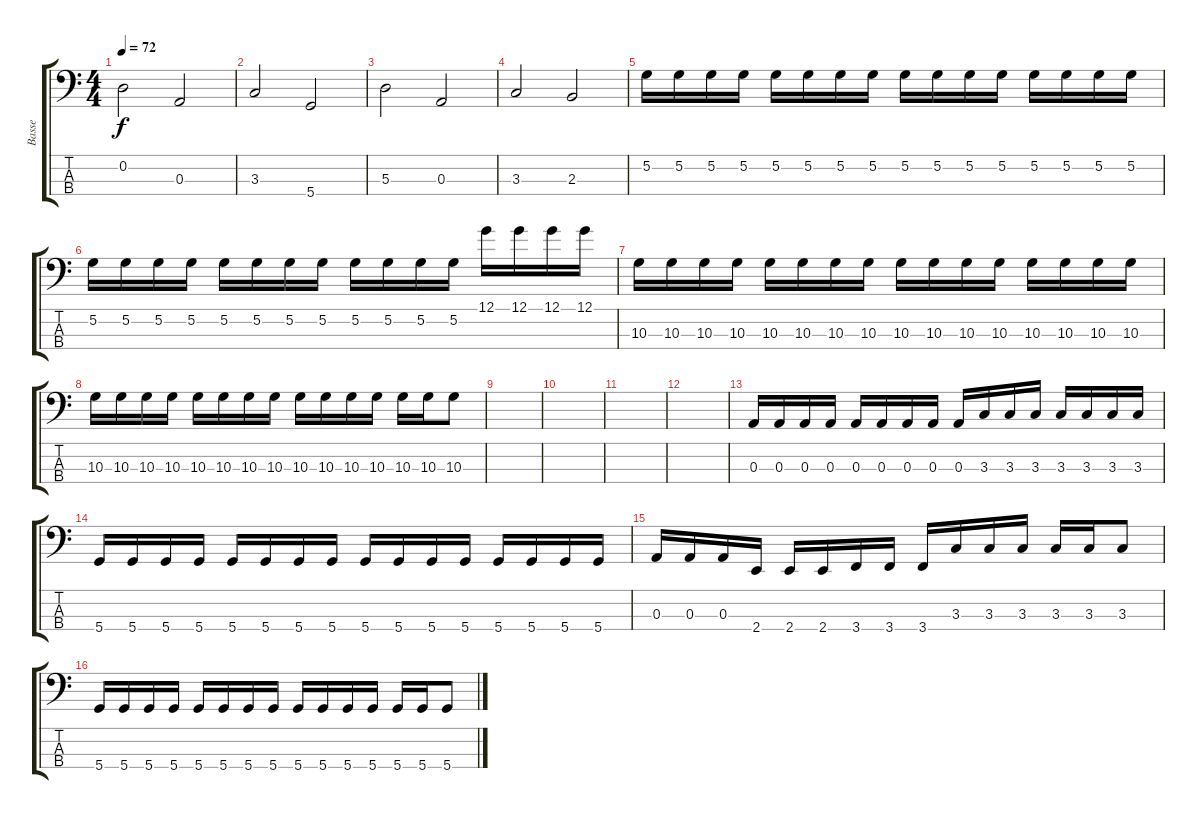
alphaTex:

\track ("Basse" "Basse") {instrument electricbassfinger}
\staff {score tabs}
\tuning (G2 D2 A1 D1) {hide}
\ts (4 4)
\tempo 72
\clef f4
\ks c
0.2.2{dy f} 0.3.2 |
3.3.2 5.4.2 |
5.3.2 0.3.2 |
3.3.2 2.3.2 |
5.2.16 5.2.16 5.2.16 5.2.16 5.2.16 5.2.16 5.2.16 5.2.16 5.2.16 5.2.16 5.2.16 5.2.16 5.2.16 5.2.16 5.2.16 5.2.16 |
5.2.16 5.2.16 5.2.16 5.2.16 5.2.16 5.2.16 5.2.16 5.2.16 5.2.16 5.2.16 5.2.16 5.2.16 12.1.16 12.1.16 12.1.16 12.1.16 |
10.3.16 10.3.16 10.3.16 10.3.16 10.3.16 10.3.16 10.3.16 10.3.16 10.3.16 10.3.16 10.3.16 10.3.16 10.3.16 10.3.16 10.3.16 10.3.16 |
10.3.16 10.3.16 10.3.16 10.3.16 10.3.16 10.3.16 10.3.16 10.3.16 10.3.16 10.3.16 10.3.16 10.3.16 10.3.16 10.3.16 10.3.8 |
|
|
|
|
0.3.16 0.3.16 0.3.16 0.3.16 0.3.16 0.3.16 0.3.16 0.3.16 0.3.16 3.3.16 3.3.16 3.3.16 3.3.16 3.3.16 3.3.16 3.3.16 |
5.4.16 5.4.16 5.4.16 5.4.16 5.4.16 5.4.16 5.4.16 5.4.16 5.4.16 5.4.16 5.4.16 5.4.16 5.4.16 5.4.16 5.4.16 5.4.16 |
0.3.16 0.3.16 0.3.16 2.4.16 2.4.16 2.4.16 3.4.16 3.4.16 3.4.16 3.3.16 3.3.16 3.3.16 3.3.16 3.3.16 3.3.8 |
5.4.16 5.4.16 5.4.16 5.4.16 5.4.16 5.4.16 5.4.16 5.4.16 5.4.16 5.4.16 5.4.16 5.4.16 5.4.16 5.4.16 5.4.8
